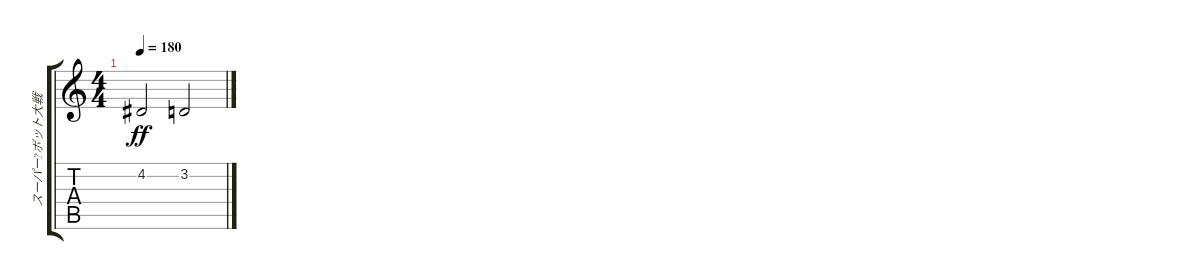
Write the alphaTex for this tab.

\track ("スーパー?ボット大戦F　ARMAGEDDON by なが" "スーパー?ボット大戦") {instrument synthstrings1}
\staff {score tabs}
\tuning (E4 B3 G3 D3 A2 E2) {hide}
\ts (4 4)
\tempo 180
\clef g2
\ks c
4.2.2{dy ff} 3.2.2
